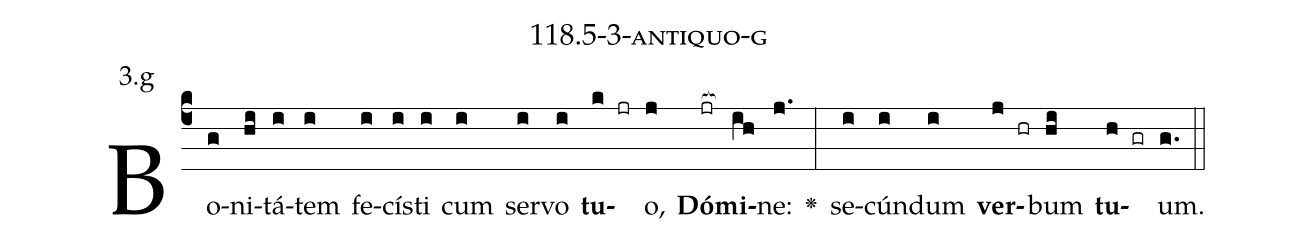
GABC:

name: 118.5-3-antiquo-g;
annotation: 3.g;
%%
(c4)Bo(g)ni(hi)tá(i)tem(i) fe(i)cís(i)ti(i) cum(i) ser(i)vo(i) <b>tu</b>(k jr)o,(j) <b>Dó</b>(jr[ocb:1{])<b>mi</b>(ih[ocb:0}])ne:(j.) <v>\greheightstar</v>(:) se(i)cún(i)dum(i) <b>ver</b>(j hr)bum(hi) <b>tu</b>(h gr)um.(g.) (::)


%E(i) u(i) o(j) u(hi) a(h) e.(g.) (::)
